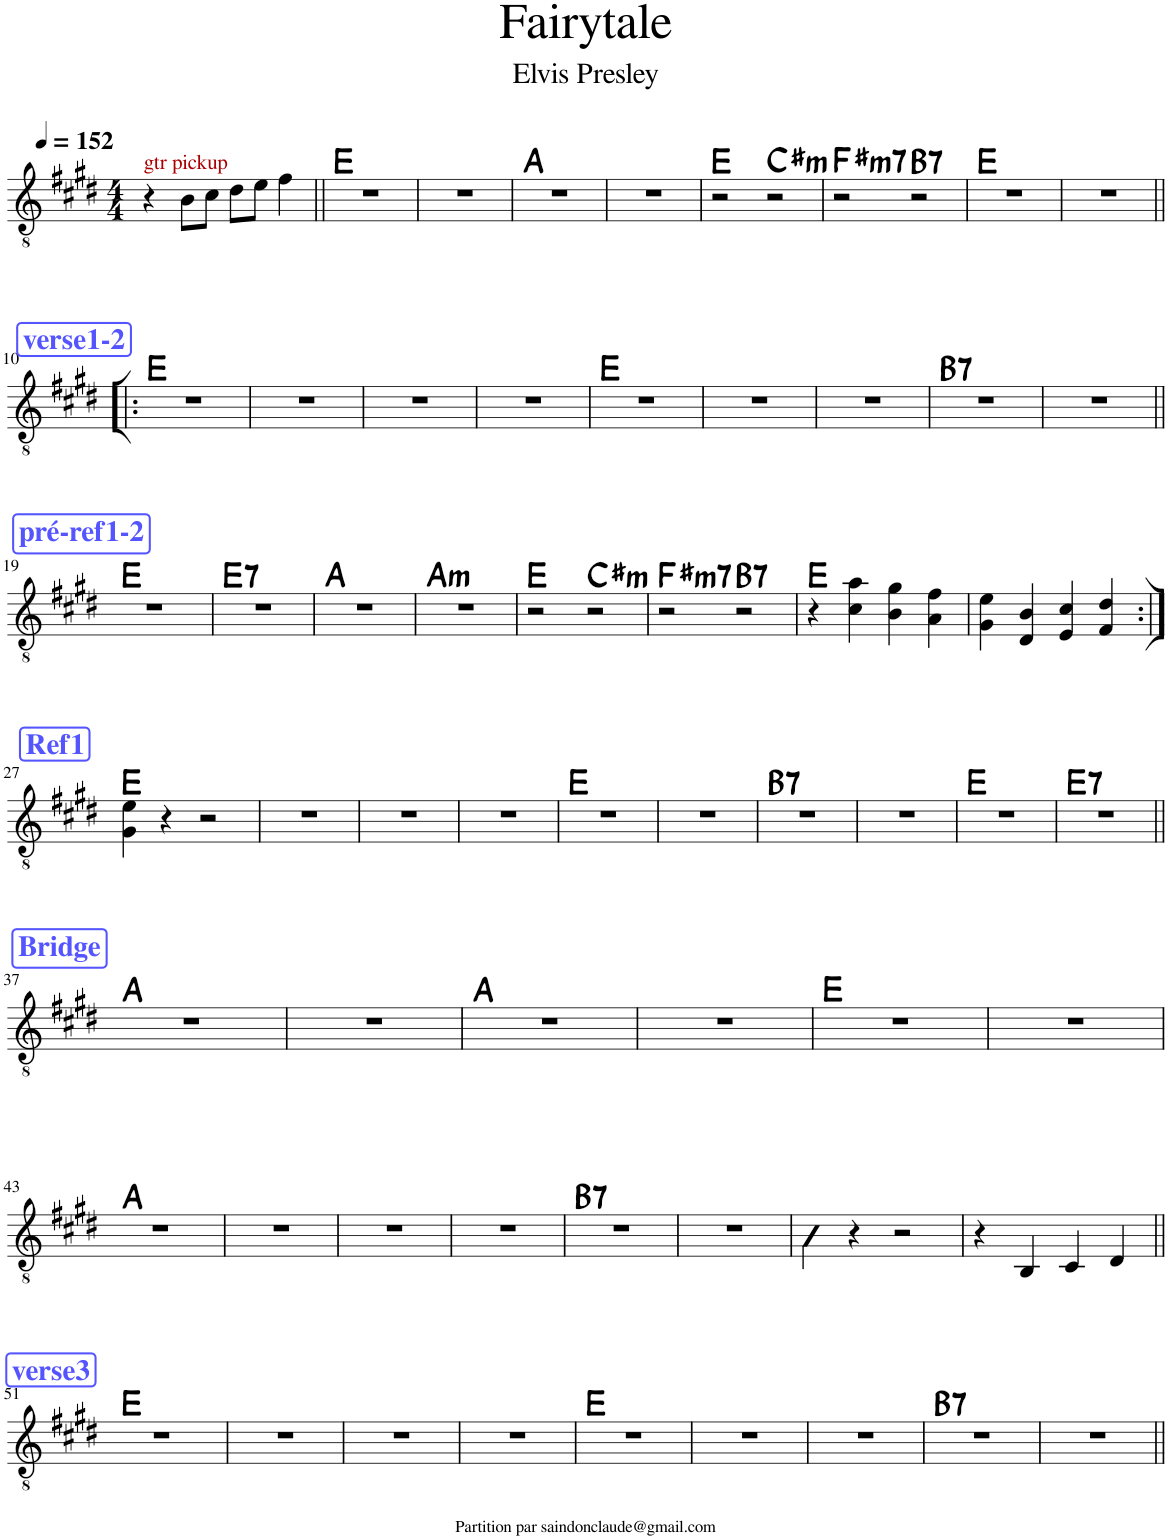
**kern	**harte
*part1	*part1
*staff1	*
*I"Classical Guitar	*
*I'Guit.	*
*clefGv2	*
*k[f#c#g#d#]	*
*M4/4	*
*MM152	*
=1	=1
!LO:TX:a:color=#AA0000:t=gtr pickup	!
4r	.
8B\L	.
8c#\J	.
8d#\L	.
8e\J	.
4f#\	.
=2||	=2||
1r	E:maj
=3	=3
1r	.
=4	=4
1r	A:maj
=5	=5
1r	.
=6	=6
2r	E:maj
!	!LO:H:kt=m
2r	C#:min
=7	=7
!	!LO:H:kt=m7
2r	F#:min7
!	!LO:H:kt=7
2r	B:7
=8	=8
1r	E:maj
=9	=9
1r	.
!!LO:LB:g=z
!!LO:REH:place=s1:a:B:cj:color=#5555FF:fs=14:t=verse1-2
=10!|:	=10!|:
1r	E:maj
=11	=11
1r	.
=12	=12
1r	.
=13	=13
1r	.
=14	=14
1r	E:maj
=15	=15
1r	.
=16	=16
1r	.
=17	=17
!	!LO:H:kt=7
1r	B:7
=18	=18
1r	.
!!LO:LB:g=z
!!LO:REH:place=s1:a:B:cj:color=#5555FF:fs=14:t=pré-ref1-2
=19||	=19||
1r	E:maj
=20	=20
!	!LO:H:kt=7
1r	E:7
=21	=21
1r	A:maj
=22	=22
!	!LO:H:kt=m
1r	A:min
=23	=23
2r	E:maj
!	!LO:H:kt=m
2r	C#:min
=24	=24
!	!LO:H:kt=m7
2r	F#:min7
!	!LO:H:kt=7
2r	B:7
=25	=25
4r	E:maj
4c#\ 4a\	.
4B\ 4g#\	.
4A\ 4f#\	.
=26	=26
4G#\ 4e\	.
4D#/ 4B/	.
4E/ 4c#/	.
4F#/ 4d#/	.
!!LO:LB:g=z
!!LO:REH:place=s1:a:B:cj:color=#5555FF:fs=14:t=Ref1
=27:|!	=27:|!
4G#\ 4e\	E:maj
4r	.
2r	.
=28	=28
1r	.
=29	=29
1r	.
=30	=30
1r	.
=31	=31
1r	E:maj
=32	=32
1r	.
=33	=33
!	!LO:H:kt=7
1r	B:7
=34	=34
1r	.
=35	=35
1r	E:maj
=36	=36
!	!LO:H:kt=7
1r	E:7
!!LO:LB:g=z
!!LO:REH:place=s1:a:B:cj:color=#5555FF:fs=14:t=Bridge
=37||	=37||
1r	A:maj
=38	=38
1r	.
=39	=39
1r	A:maj
=40	=40
1r	.
=41	=41
1r	E:maj
=42	=42
1r	.
!!LO:LB:g=z
=43	=43
1r	A:maj
=44	=44
1r	.
=45	=45
1r	.
=46	=46
1r	.
=47	=47
!	!LO:H:kt=7
1r	B:7
=48	=48
1r	.
=49	=49
4BB\	.
4r	.
2r	.
=50	=50
4r	.
4BB/	.
4C#/	.
4D#/	.
!!LO:LB:g=z
!!LO:REH:place=s1:a:B:cj:color=#5555FF:fs=14:t=verse3
=51||	=51||
1r	E:maj
=52	=52
1r	.
=53	=53
1r	.
=54	=54
1r	.
=55	=55
1r	E:maj
=56	=56
1r	.
=57	=57
1r	.
=58	=58
!	!LO:H:kt=7
1r	B:7
=59	=59
1r	.
=||	=||
*-	*-
